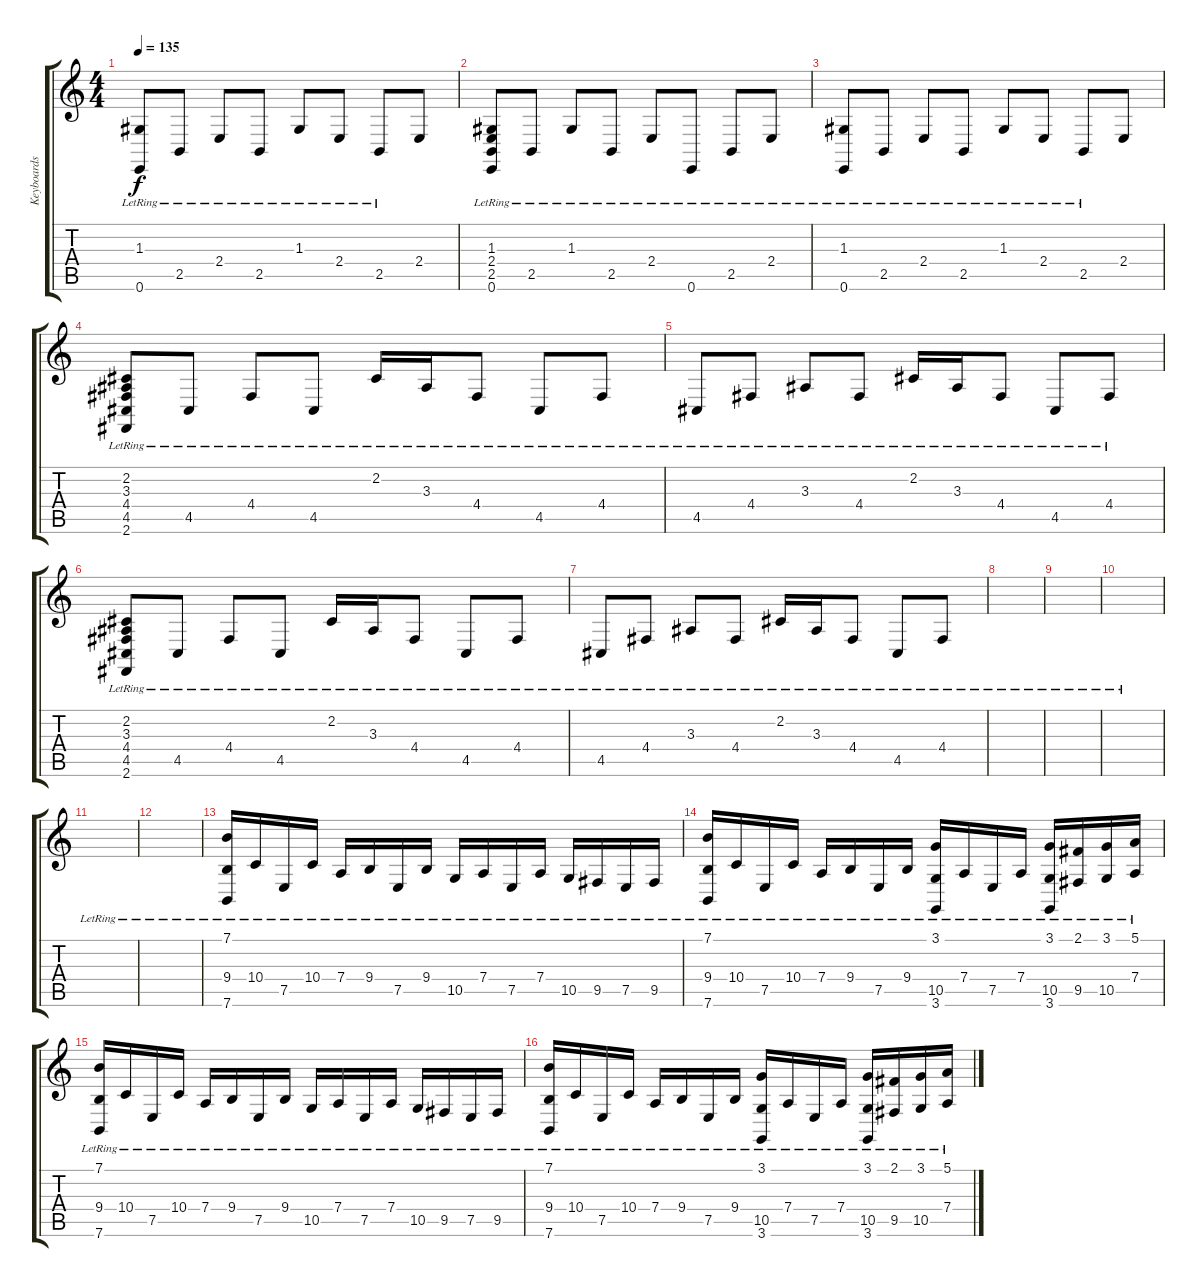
\track ("Keyboards" "Keyboards") {instrument harpsichord}
\staff {score tabs}
\tuning (E4 B3 G3 D3 A2 E2) {hide}
\ts (4 4)
\tempo 135
\clef g2
\ks c
(1.3{lr} 0.6{lr}).8{dy f} 2.5{lr}.8 2.4{lr}.8 2.5{lr}.8 1.3{lr}.8 2.4{lr}.8 2.5{lr}.8 2.4.8 |
(1.3 2.4{lr} 2.5 0.6{lr}).8 2.5{lr}.8 1.3{lr}.8 2.5{lr}.8 2.4{lr}.8 0.6{lr}.8 2.5{lr}.8 2.4{lr}.8 |
(1.3{lr} 0.6{lr}).8 2.5{lr}.8 2.4{lr}.8 2.5{lr}.8 1.3{lr}.8 2.4{lr}.8 2.5{lr}.8 2.4.8 |
(2.2{lr} 3.3{lr} 4.4{lr} 4.5{lr} 2.6{lr}).8 4.5{lr}.8 4.4{lr}.8 4.5{lr}.8 2.2{lr}.16 3.3{lr}.16 4.4{lr}.8 4.5{lr}.8 4.4{lr}.8 |
4.5{lr}.8 4.4{lr}.8 3.3{lr}.8 4.4{lr}.8 2.2{lr}.16 3.3{lr}.16 4.4{lr}.8 4.5{lr}.8 4.4{lr}.8 |
(2.2{lr} 3.3{lr} 4.4{lr} 4.5{lr} 2.6{lr}).8 4.5{lr}.8 4.4{lr}.8 4.5{lr}.8 2.2{lr}.16 3.3{lr}.16 4.4{lr}.8 4.5{lr}.8 4.4{lr}.8 |
4.5{lr}.8 4.4{lr}.8 3.3{lr}.8 4.4{lr}.8 2.2{lr}.16 3.3{lr}.16 4.4{lr}.8 4.5{lr}.8 4.4{lr}.8 |
|
|
|
|
|
(7.1{lr} 9.4{lr} 7.6{lr}).16 10.4{lr}.16 7.5{lr}.16 10.4{lr}.16 7.4{lr}.16 9.4{lr}.16 7.5{lr}.16 9.4{lr}.16 10.5{lr}.16 7.4{lr}.16 7.5{lr}.16 7.4{lr}.16 10.5{lr}.16 9.5{lr}.16 7.5{lr}.16 9.5{lr}.16 |
(7.1{lr} 9.4{lr} 7.6{lr}).16 10.4{lr}.16 7.5{lr}.16 10.4{lr}.16 7.4{lr}.16 9.4{lr}.16 7.5{lr}.16 9.4{lr}.16 (3.1 10.5{lr} 3.6{lr}).16 7.4{lr}.16 7.5{lr}.16 7.4{lr}.16 (3.1 10.5{lr} 3.6{lr}).16 (2.1{lr} 9.5{lr}).16 (3.1{lr} 10.5{lr}).16 (5.1{lr} 7.4).16 |
(7.1{lr} 9.4{lr} 7.6{lr}).16 10.4{lr}.16 7.5{lr}.16 10.4{lr}.16 7.4{lr}.16 9.4{lr}.16 7.5{lr}.16 9.4{lr}.16 10.5{lr}.16 7.4{lr}.16 7.5{lr}.16 7.4{lr}.16 10.5{lr}.16 9.5{lr}.16 7.5{lr}.16 9.5{lr}.16 |
(7.1{lr} 9.4{lr} 7.6{lr}).16 10.4{lr}.16 7.5{lr}.16 10.4{lr}.16 7.4{lr}.16 9.4{lr}.16 7.5{lr}.16 9.4{lr}.16 (3.1 10.5{lr} 3.6{lr}).16 7.4{lr}.16 7.5{lr}.16 7.4{lr}.16 (3.1 10.5{lr} 3.6{lr}).16 (2.1{lr} 9.5{lr}).16 (3.1{lr} 10.5{lr}).16 (5.1{lr} 7.4).16
